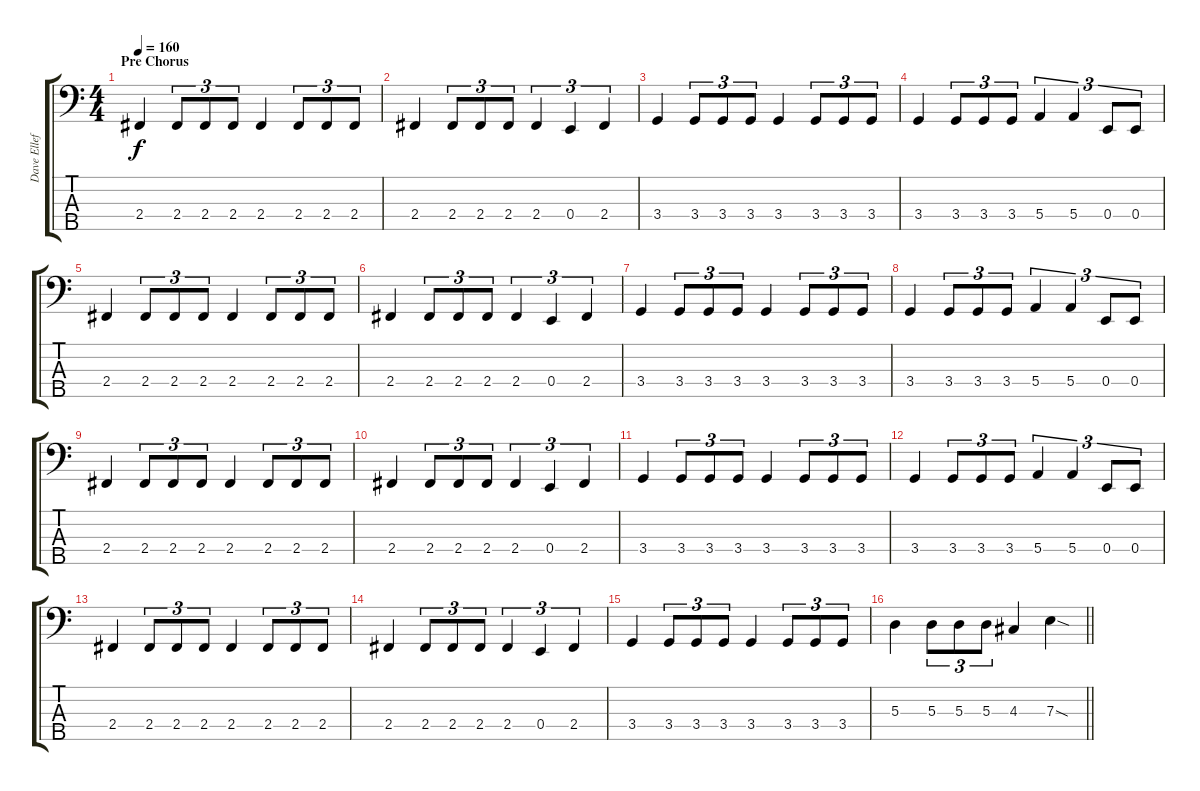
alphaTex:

\track ("Dave Ellefson" "Dave Ellef") {instrument electricbasspick}
\staff {score tabs}
\tuning (G2 D2 A1 E1 B0) {hide}
\ts (4 4)
\section ("" "Pre Chorus")
\tempo 160
\clef f4
\ks c
2.4.4{dy f} 2.4.8{tu (3 2)} 2.4.8{tu (3 2)} 2.4.8{tu (3 2)} 2.4.4 2.4.8{tu (3 2)} 2.4.8{tu (3 2)} 2.4.8{tu (3 2)} |
2.4.4 2.4.8{tu (3 2)} 2.4.8{tu (3 2)} 2.4.8{tu (3 2)} 2.4.4{tu (3 2)} 0.4.4{tu (3 2)} 2.4.4{tu (3 2)} |
3.4.4 3.4.8{tu (3 2)} 3.4.8{tu (3 2)} 3.4.8{tu (3 2)} 3.4.4 3.4.8{tu (3 2)} 3.4.8{tu (3 2)} 3.4.8{tu (3 2)} |
3.4.4 3.4.8{tu (3 2)} 3.4.8{tu (3 2)} 3.4.8{tu (3 2)} 5.4.4{tu (3 2)} 5.4.4{tu (3 2)} 0.4.8{tu (3 2)} 0.4.8{tu (3 2)} |
2.4.4 2.4.8{tu (3 2)} 2.4.8{tu (3 2)} 2.4.8{tu (3 2)} 2.4.4 2.4.8{tu (3 2)} 2.4.8{tu (3 2)} 2.4.8{tu (3 2)} |
2.4.4 2.4.8{tu (3 2)} 2.4.8{tu (3 2)} 2.4.8{tu (3 2)} 2.4.4{tu (3 2)} 0.4.4{tu (3 2)} 2.4.4{tu (3 2)} |
3.4.4 3.4.8{tu (3 2)} 3.4.8{tu (3 2)} 3.4.8{tu (3 2)} 3.4.4 3.4.8{tu (3 2)} 3.4.8{tu (3 2)} 3.4.8{tu (3 2)} |
3.4.4 3.4.8{tu (3 2)} 3.4.8{tu (3 2)} 3.4.8{tu (3 2)} 5.4.4{tu (3 2)} 5.4.4{tu (3 2)} 0.4.8{tu (3 2)} 0.4.8{tu (3 2)} |
2.4.4 2.4.8{tu (3 2)} 2.4.8{tu (3 2)} 2.4.8{tu (3 2)} 2.4.4 2.4.8{tu (3 2)} 2.4.8{tu (3 2)} 2.4.8{tu (3 2)} |
2.4.4 2.4.8{tu (3 2)} 2.4.8{tu (3 2)} 2.4.8{tu (3 2)} 2.4.4{tu (3 2)} 0.4.4{tu (3 2)} 2.4.4{tu (3 2)} |
3.4.4 3.4.8{tu (3 2)} 3.4.8{tu (3 2)} 3.4.8{tu (3 2)} 3.4.4 3.4.8{tu (3 2)} 3.4.8{tu (3 2)} 3.4.8{tu (3 2)} |
3.4.4 3.4.8{tu (3 2)} 3.4.8{tu (3 2)} 3.4.8{tu (3 2)} 5.4.4{tu (3 2)} 5.4.4{tu (3 2)} 0.4.8{tu (3 2)} 0.4.8{tu (3 2)} |
2.4.4 2.4.8{tu (3 2)} 2.4.8{tu (3 2)} 2.4.8{tu (3 2)} 2.4.4 2.4.8{tu (3 2)} 2.4.8{tu (3 2)} 2.4.8{tu (3 2)} |
2.4.4 2.4.8{tu (3 2)} 2.4.8{tu (3 2)} 2.4.8{tu (3 2)} 2.4.4{tu (3 2)} 0.4.4{tu (3 2)} 2.4.4{tu (3 2)} |
3.4.4 3.4.8{tu (3 2)} 3.4.8{tu (3 2)} 3.4.8{tu (3 2)} 3.4.4 3.4.8{tu (3 2)} 3.4.8{tu (3 2)} 3.4.8{tu (3 2)} |
\barLineRight lightlight
5.3.4 5.3.8{tu (3 2)} 5.3.8{tu (3 2)} 5.3.8{tu (3 2)} 4.3.4 7.3{sod}.4
